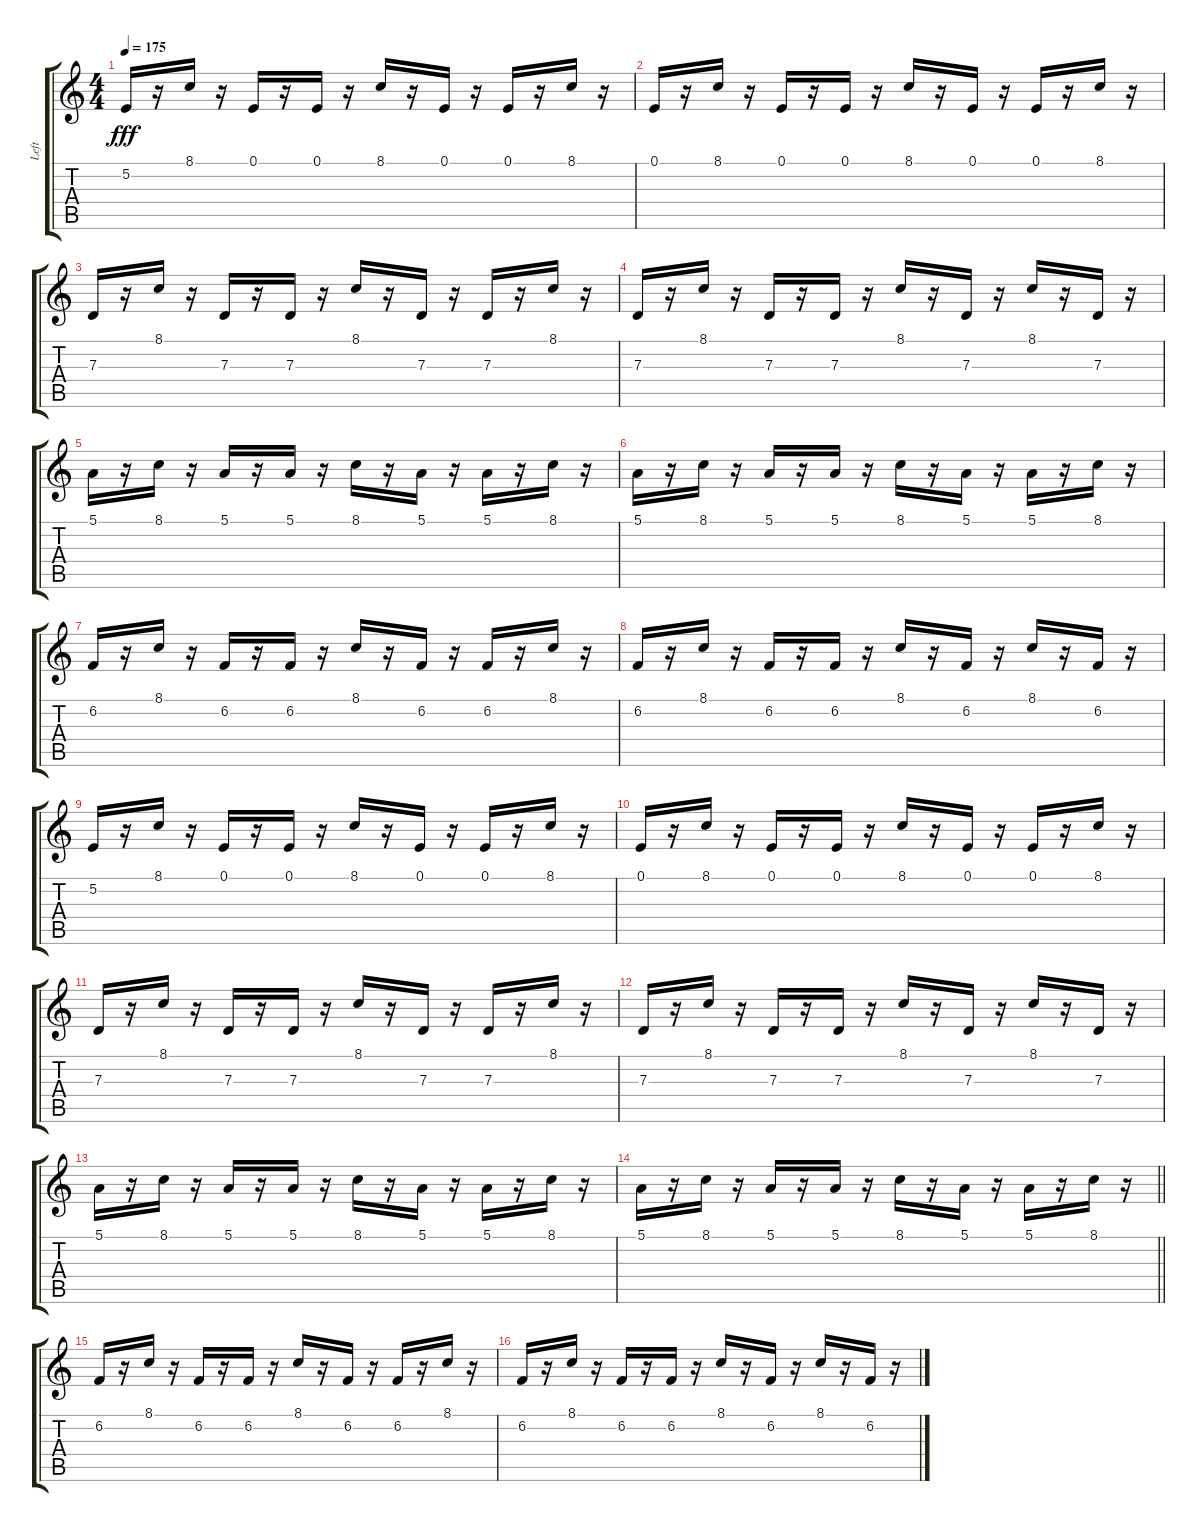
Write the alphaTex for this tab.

\track ("Left" "Left") {instrument electricpiano1}
\staff {score tabs}
\tuning (E4 B3 G3 D3 A2 E2) {hide}
\ts (4 4)
\tempo 175
\clef g2
\ks c
5.2.16{dy fff balance 16} r.16 8.1.16{balance 0} r.16 0.1.16{balance 16} r.16 0.1.16{balance 0} r.16 8.1.16{balance 16} r.16 0.1.16{balance 0} r.16 0.1.16{balance 16} r.16 8.1.16{balance 0} r.16 |
0.1.16{balance 16} r.16 8.1.16{balance 0} r.16 0.1.16{balance 16} r.16 0.1.16{balance 0} r.16 8.1.16{balance 16} r.16 0.1.16{balance 0} r.16 0.1.16 r.16 8.1.16{balance 16} r.16 |
7.3.16{balance 0} r.16 8.1.16{balance 16} r.16 7.3.16{balance 0} r.16 7.3.16{balance 16} r.16 8.1.16{balance 0} r.16 7.3.16{balance 16} r.16 7.3.16{balance 0} r.16 8.1.16{balance 16} r.16 |
7.3.16{balance 0} r.16 8.1.16{balance 16} r.16 7.3.16{balance 0} r.16 7.3.16{balance 16} r.16 8.1.16{balance 0} r.16 7.3.16{balance 16} r.16 8.1.16{balance 0} r.16 7.3.16{balance 16} r.16 |
5.1.16{balance 0} r.16 8.1.16{balance 16} r.16 5.1.16{balance 0} r.16 5.1.16{balance 16} r.16 8.1.16{balance 0} r.16 5.1.16{balance 16} r.16 5.1.16{balance 0} r.16 8.1.16{balance 16} r.16 |
5.1.16{balance 0} r.16 8.1.16{balance 16} r.16 5.1.16{balance 0} r.16 5.1.16{balance 16} r.16 8.1.16{balance 0} r.16 5.1.16{balance 16} r.16 5.1.16 r.16 8.1.16{balance 0} r.16 |
6.2.16{balance 16} r.16 8.1.16{balance 0} r.16 6.2.16{balance 16} r.16 6.2.16{balance 0} r.16 8.1.16{balance 16} r.16 6.2.16{balance 0} r.16 6.2.16{balance 16} r.16 8.1.16{balance 0} r.16 |
6.2.16{balance 16} r.16 8.1.16{balance 0} r.16 6.2.16{balance 16} r.16 6.2.16{balance 0} r.16 8.1.16{balance 16} r.16 6.2.16{balance 0} r.16 8.1.16{balance 16} r.16 6.2.16{balance 0} r.16 |
5.2.16{balance 16} r.16 8.1.16{balance 0} r.16 0.1.16{balance 16} r.16 0.1.16{balance 0} r.16 8.1.16{balance 16} r.16 0.1.16{balance 0} r.16 0.1.16{balance 16} r.16 8.1.16{balance 0} r.16 |
0.1.16{balance 16} r.16 8.1.16{balance 0} r.16 0.1.16{balance 16} r.16 0.1.16{balance 0} r.16 8.1.16{balance 16} r.16 0.1.16{balance 0} r.16 0.1.16 r.16 8.1.16{balance 16} r.16 |
7.3.16{balance 0} r.16 8.1.16{balance 16} r.16 7.3.16{balance 0} r.16 7.3.16{balance 16} r.16 8.1.16{balance 0} r.16 7.3.16{balance 16} r.16 7.3.16{balance 0} r.16 8.1.16{balance 16} r.16 |
7.3.16{balance 0} r.16 8.1.16{balance 16} r.16 7.3.16{balance 0} r.16 7.3.16{balance 16} r.16 8.1.16{balance 0} r.16 7.3.16{balance 16} r.16 8.1.16{balance 0} r.16 7.3.16{balance 16} r.16 |
5.1.16{balance 0} r.16 8.1.16{balance 16} r.16 5.1.16{balance 0} r.16 5.1.16{balance 16} r.16 8.1.16{balance 0} r.16 5.1.16{balance 16} r.16 5.1.16{balance 0} r.16 8.1.16{balance 16} r.16 |
\barLineRight lightlight
5.1.16{balance 0} r.16 8.1.16{balance 16} r.16 5.1.16{balance 0} r.16 5.1.16{balance 16} r.16 8.1.16{balance 0} r.16 5.1.16{balance 16} r.16 5.1.16 r.16 8.1.16{balance 0} r.16 |
6.2.16{balance 16} r.16 8.1.16{balance 0} r.16 6.2.16{balance 16} r.16 6.2.16{balance 0} r.16 8.1.16{balance 16} r.16 6.2.16{balance 0} r.16 6.2.16{balance 16} r.16 8.1.16{balance 0} r.16 |
6.2.16{balance 16} r.16 8.1.16{balance 0} r.16 6.2.16{balance 16} r.16 6.2.16{balance 0} r.16 8.1.16{balance 16} r.16 6.2.16{balance 0} r.16 8.1.16{balance 16} r.16 6.2.16{balance 0} r.16
